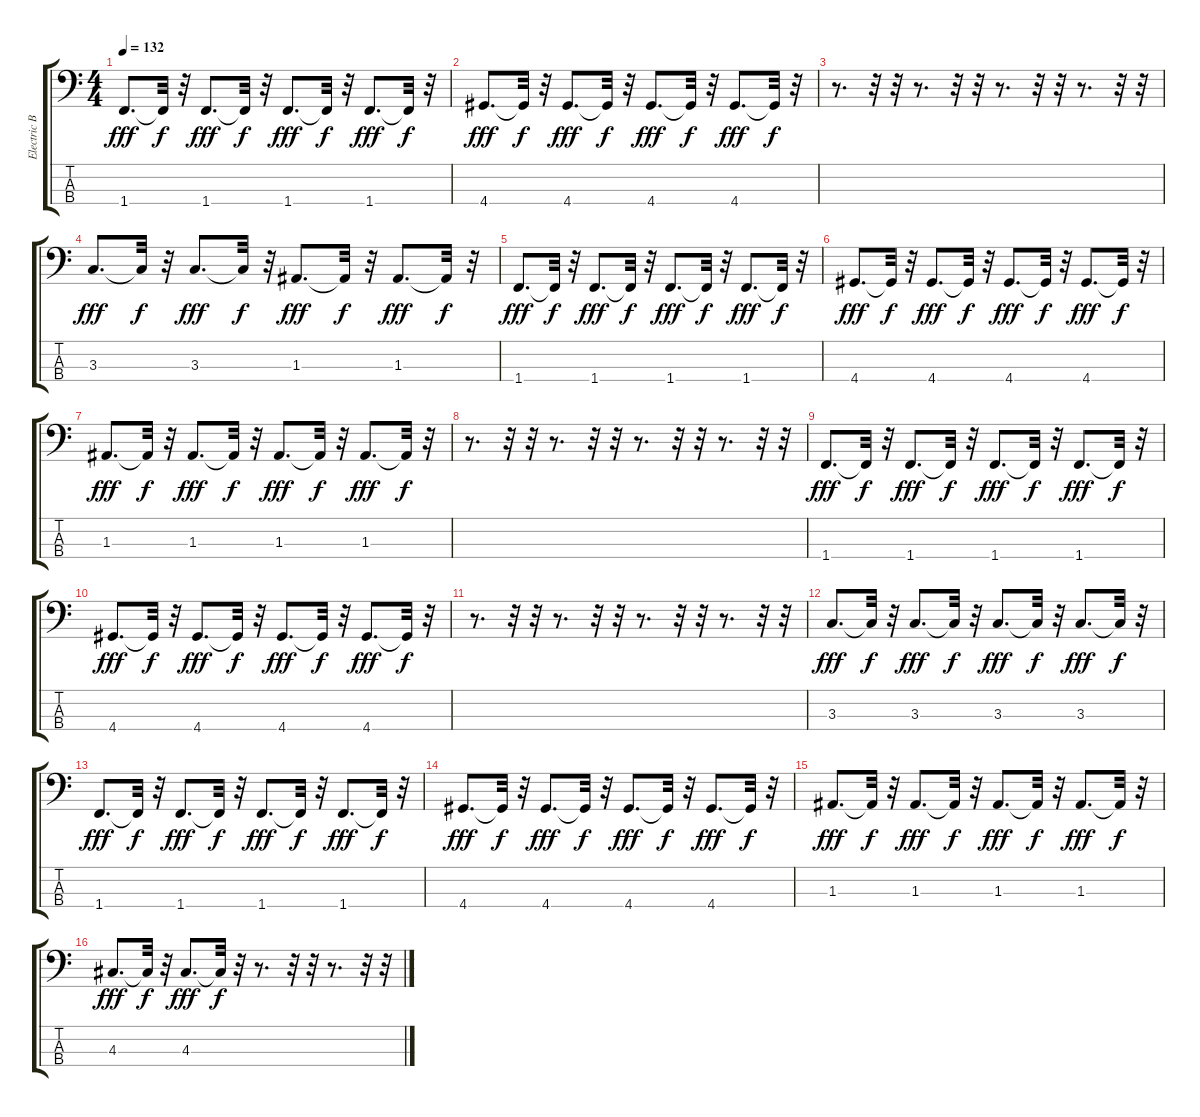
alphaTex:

\track ("Electric Bass" "Electric B") {instrument electricbassfinger}
\staff {score tabs}
\tuning (G2 D2 A1 E1) {hide}
\ts (4 4)
\tempo 132
\clef f4
\ks c
1.4.8{d dy fff} 1.4{t}.32{dy f} r.32 1.4.8{d dy fff} 1.4{t}.32{dy f} r.32 1.4.8{d dy fff} 1.4{t}.32{dy f} r.32 1.4.8{d dy fff} 1.4{t}.32{dy f} r.32 |
4.4.8{d dy fff} 4.4{t}.32{dy f} r.32 4.4.8{d dy fff} 4.4{t}.32{dy f} r.32 4.4.8{d dy fff} 4.4{t}.32{dy f} r.32 4.4.8{d dy fff} 4.4{t}.32{dy f} r.32 |
r.8{d} r.32 r.32 r.8{d} r.32 r.32 r.8{d} r.32 r.32 r.8{d} r.32 r.32 |
3.3.8{d dy fff} 3.3{t}.32{dy f} r.32 3.3.8{d dy fff} 3.3{t}.32{dy f} r.32 1.3.8{d dy fff} 1.3{t}.32{dy f} r.32 1.3.8{d dy fff} 1.3{t}.32{dy f} r.32 |
1.4.8{d dy fff} 1.4{t}.32{dy f} r.32 1.4.8{d dy fff} 1.4{t}.32{dy f} r.32 1.4.8{d dy fff} 1.4{t}.32{dy f} r.32 1.4.8{d dy fff} 1.4{t}.32{dy f} r.32 |
4.4.8{d dy fff} 4.4{t}.32{dy f} r.32 4.4.8{d dy fff} 4.4{t}.32{dy f} r.32 4.4.8{d dy fff} 4.4{t}.32{dy f} r.32 4.4.8{d dy fff} 4.4{t}.32{dy f} r.32 |
1.3.8{d dy fff} 1.3{t}.32{dy f} r.32 1.3.8{d dy fff} 1.3{t}.32{dy f} r.32 1.3.8{d dy fff} 1.3{t}.32{dy f} r.32 1.3.8{d dy fff} 1.3{t}.32{dy f} r.32 |
r.8{d} r.32 r.32 r.8{d} r.32 r.32 r.8{d} r.32 r.32 r.8{d} r.32 r.32 |
1.4.8{d dy fff} 1.4{t}.32{dy f} r.32 1.4.8{d dy fff} 1.4{t}.32{dy f} r.32 1.4.8{d dy fff} 1.4{t}.32{dy f} r.32 1.4.8{d dy fff} 1.4{t}.32{dy f} r.32 |
4.4.8{d dy fff} 4.4{t}.32{dy f} r.32 4.4.8{d dy fff} 4.4{t}.32{dy f} r.32 4.4.8{d dy fff} 4.4{t}.32{dy f} r.32 4.4.8{d dy fff} 4.4{t}.32{dy f} r.32 |
r.8{d} r.32 r.32 r.8{d} r.32 r.32 r.8{d} r.32 r.32 r.8{d} r.32 r.32 |
3.3.8{d dy fff} 3.3{t}.32{dy f} r.32 3.3.8{d dy fff} 3.3{t}.32{dy f} r.32 3.3.8{d dy fff} 3.3{t}.32{dy f} r.32 3.3.8{d dy fff} 3.3{t}.32{dy f} r.32 |
1.4.8{d dy fff} 1.4{t}.32{dy f} r.32 1.4.8{d dy fff} 1.4{t}.32{dy f} r.32 1.4.8{d dy fff} 1.4{t}.32{dy f} r.32 1.4.8{d dy fff} 1.4{t}.32{dy f} r.32 |
4.4.8{d dy fff} 4.4{t}.32{dy f} r.32 4.4.8{d dy fff} 4.4{t}.32{dy f} r.32 4.4.8{d dy fff} 4.4{t}.32{dy f} r.32 4.4.8{d dy fff} 4.4{t}.32{dy f} r.32 |
1.3.8{d dy fff} 1.3{t}.32{dy f} r.32 1.3.8{d dy fff} 1.3{t}.32{dy f} r.32 1.3.8{d dy fff} 1.3{t}.32{dy f} r.32 1.3.8{d dy fff} 1.3{t}.32{dy f} r.32 |
4.3.8{d dy fff} 4.3{t}.32{dy f} r.32 4.3.8{d dy fff} 4.3{t}.32{dy f} r.32 r.8{d} r.32 r.32 r.8{d} r.32 r.32
